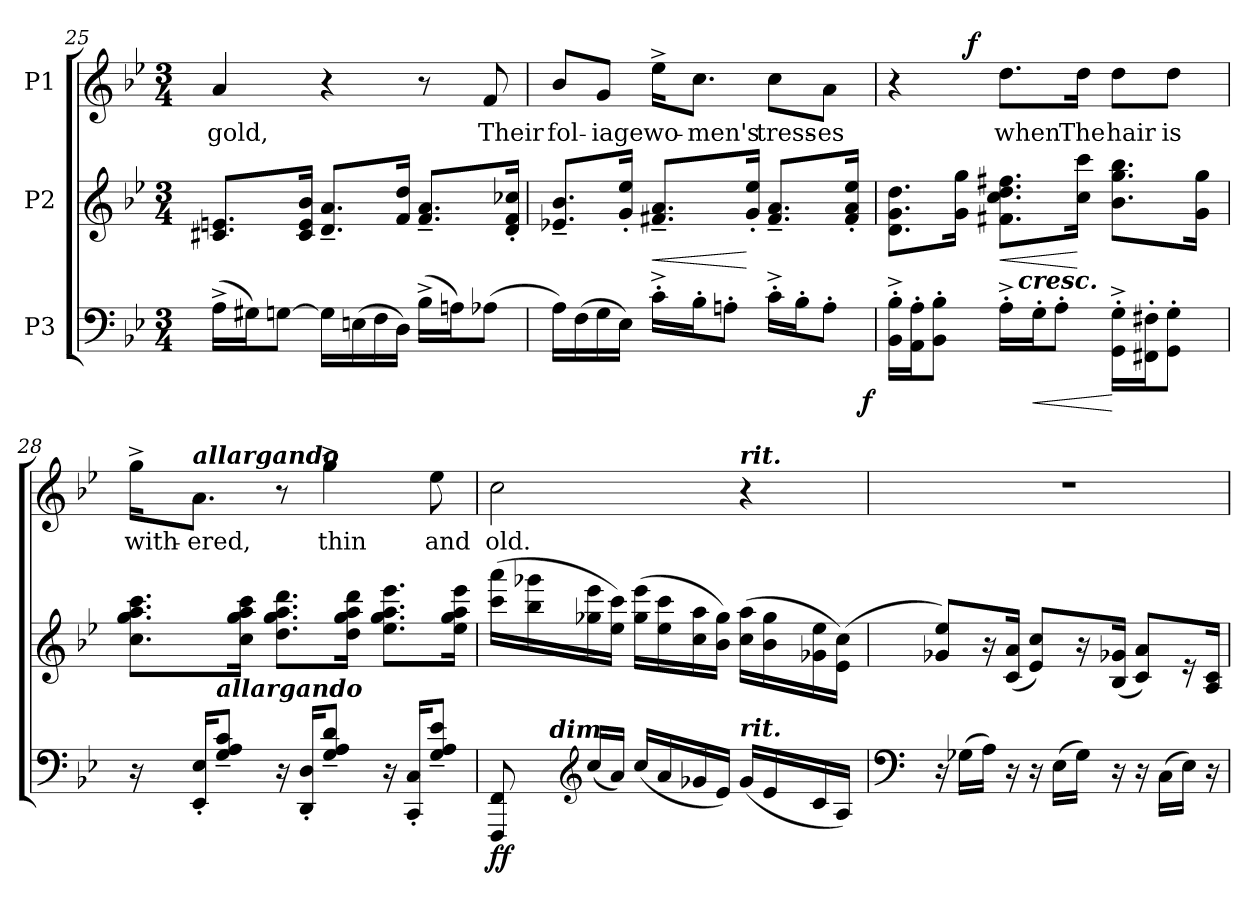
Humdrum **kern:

**kern	**dynam	**kern	**dynam	**kern	**text	**dynam
*part3	*part3	*part2	*part2	*part1	*part1	*part1
*staff3	*staff3	*staff2	*staff2	*staff1	*staff1	*staff1
*I"P3	*	*I"P2	*	*I"P1	*	*
*clefF4	*	*clefG2	*	*clefG2	*	*
*k[b-e-]	*	*k[b-e-]	*	*k[b-e-]	*	*
*B-:	*	*B-:	*	*B-:	*	*
*M3/4	*	*M3/4	*	*M3/4	*	*
=25	=25	=25	=25	=25	=25	=25
!	!	!	!	!	!LO:LY:b:color=#000000	!
(16A^i\LL	.	8.c#Xi/ 8.eniL	.	4ai/	gold,	.
16G#Xi\J)	.	.	.	.	.	.
[8Gni\J	.	.	.	.	.	.
.	.	16c#i/ 16ei 16b-iJk	.	.	.	.
16Gi\LL]	.	8.di/~ 8.ai~L	.	4r	.	.
(16Eni\	.	.	.	.	.	.
16Fi\	.	.	.	.	.	.
16Di\JJ)	.	16fi/ 16ddiJk	.	.	.	.
(16B-^i\LL	.	8.fi/~ 8.ai~L	.	8r	.	.
16Ani\J)	.	.	.	.	.	.
!	!	!	!	!	!LO:LY:b:color=#000000	!
(8A-Xi\J	.	.	.	8fi/	Their	.
.	.	16di/' 16fi' 16cc-Xi'Jk	.	.	.	.
!!LO:LB:g=z
=26	=26	=26	=26	=26	=26	=26
!	!	!	!	!	!LO:LY:b:color=#000000	!
*^	*	*	*	*	*	*
16Ai\LL)	2ryy	.	8.e-Xi/~ 8.b-i~L	.	8b-i/L	fol-	.
(16Fi\	.	.	.	.	.	.	.
!	!	!	!	!	!	!LO:LY:b:color=#000000	!
16Gi\	.	.	.	.	8gi/J	-iage	.
16E-i\JJ)	.	.	16gi/' 16ee-i'Jk	.	.	.	.
!	!	!	!	!LO:HP:b	!	!	!
!	!	!	!	!	!	!LO:LY:b:color=#000000	!
16c'^i\LL	.	.	8.f#Xi/~ 8.ai~L	<	16ee-^i\KL	wo-	.
!	!	!	!	!	!	!LO:LY:b:color=#000000	!
16B-'i\J	.	.	.	.	8.cci\J	-men's	.
8An'i\J	.	.	.	.	.	.	.
.	.	.	16gi/' 16ee-i'Jk	[	.	.	.
!	!	!	!	!	!	!LO:LY:b:color=#000000	!
16c'^i\LL	8ryy	.	8.f#i/~ 8.ai~L	.	8cci\L	tress-	.
16B-'i\J	.	.	.	.	.	.	.
!	!	!	!	!	!	!LO:LY:b:color=#000000	!
8A'i\J	16ryy	.	.	.	8ai\J	-es	.
.	32ryy	.	16f#i/' 16ai' 16ee-i'Jk	.	.	.	.
.	256ryy	.	.	.	.	.	.
.	64..ryy	f	.	.	.	.	.
=27	=27	=27	=27	=27	=27	=27	=27
*	*	*	*	*	*^	*	*
16BB-i\'^ 16B-i'^LL	4ryy	.	8.di\ 8.gi 8.ddiL	.	4r	8ryy	.	.
16AAi\' 16Ai'J	.	.	.	.	.	.	.	.
8BB-i\' 8B-i'J	.	.	.	.	.	16ryy	.	.
.	.	.	16gi\ 16ggiJk	.	.	64..ryy	.	.
.	.	.	.	.	.	2ryy	.	f
!	!	!	!	!LO:HP:b	!	!	!	!
!	!	!	!	!	!	!	!LO:LY:b:color=#000000	!
16A'^i\LL	64ryy	.	8.f#Xi\ 8.cci 8.ddi 8.ff#XiL	<	8.ddi\L	.	when	.
.	128...ryy	.	.	.	.	.	.	.
!	!LO:TX:a:Bi:t=cresc.	!	!	!	!	!	!	!
.	4ryy	.	.	.	.	.	.	.
!	!	!LO:HP:b	!	!	!	!	!	!
16G'i\J	.	<	.	.	.	.	.	.
8A'i\J	.	.	.	.	.	.	.	.
!	!	!	!	!	!	!	!LO:LY:b:color=#000000	!
.	.	.	16cci\ 16ccciJk	[	16ddi\Jk	.	The	.
!	!	!	!	!	!	!	!LO:LY:b:color=#000000	!
16GGi\'^ 16Gi'^LL	.	[	8.b-i\ 8.ggi 8.bb-iL	.	8ddi\L	.	hair	.
.	8ryy	.	.	.	.	.	.	.
16FF#Xi\' 16F#Xi'J	.	.	.	.	.	.	.	.
!	!	!	!	!	!	!	!LO:LY:b:color=#000000	!
8GGi\' 8Gi'J	.	.	.	.	8ddi\J	.	is	.
.	16ryy	.	.	.	.	.	.	.
.	.	.	16gi\ 16ggiJk	.	.	.	.	.
.	.	.	.	.	.	32ryy	.	.
.	32ryy	.	.	.	.	.	.	.
.	.	.	.	.	.	256ryy	.	.
.	1024ryy	.	.	.	.	.	.	.
*v	*v	*	*	*	*v	*v	*	*
!!LO:LB:g=z
=28	=28	=28	=28	=28	=28	=28
*^	*	*	*	*^	*	*
!	!	!	!	!	!	!	!LO:LY:b:color=#000000	!
*v	*v	*	*	*	*v	*v	*	*
16r	.	8.cci\ 8.ggi 8.aai 8.ccciL	.	16gg^i\KL	with-	.
!	!	!	!	!LO:TX:a:Bi:t=allargando	!	!
!	!	!	!	!	!LO:LY:b:color=#000000	!
16EE-i/' 16E-i'KL	.	.	.	8.ai\J	-ered,	.
!LO:TX:a:Bi:t=allargando	!	!	!	!	!	!
8Gi/~ 8Ai~ 8ci~J	.	.	.	.	.	.
.	.	16cci\ 16ggi 16aai 16ccciJk	.	.	.	.
16r	.	8.ddi\ 8.ggi 8.aai 8.dddiL	.	8r	.	.
16DDi/' 16Di'KL	.	.	.	.	.	.
!	!	!	!	!	!LO:LY:b:color=#000000	!
8Gi/~ 8Ai~ 8di~J	.	.	.	4gg^i\	thin	.
.	.	16ddi\ 16ggi 16aai 16dddiJk	.	.	.	.
16r	.	8.ee-i\ 8.ggi 8.aai 8.eee-iL	.	.	.	.
16CCi/' 16Ci'KL	.	.	.	.	.	.
!	!	!	!	!	!LO:LY:b:color=#000000	!
8Gi/~ 8Ai~ 8e-i~J	.	.	.	8ee-i\	and	.
.	.	16ee-i\ 16ggi 16aai 16eee-iJk	.	.	.	.
=29	=29	=29	=29	=29	=29	=29
!	!	!	!	!	!LO:LY:b:color=#000000	!
*^	*	*	*	*	*	*
8FFFi/ 8FFi	16ryy	ff	(16ccci\ 16aaaiLL	.	2cci\	old.	.
.	64ryy	.	16bb-i\ 16ggg-Xi	.	.	.	.
.	128ryy	.	.	.	.	.	.
.	256ryy	.	.	.	.	.	.
.	1024ryy	.	.	.	.	.	.
!	!LO:TX:a:Bi:t=dim.	!	!	!	!	!	!
.	2ryy	.	.	.	.	.	.
*clefG2	*	*	*	*	*	*	*
(16cci/LL	.	.	16gg-Xi\ 16eee-i	.	.	.	.
16ai/JJ)	.	.	16ee-i\ 16ccciJJ)	.	.	.	.
(16cci/LL	.	.	(16gg-i\ 16eee-iLL	.	.	.	.
16ai/	.	.	16ee-i\ 16ccci	.	.	.	.
16g-Xi/	.	.	16cci\ 16aai	.	.	.	.
16e-i/JJ)	.	.	16b-i\ 16gg-iJJ)	.	.	.	.
!	!	!	!	!	!LO:TX:a:Bi:t=rit.	!	!
!LO:TX:a:Bi:t=rit.	!	!	!	!	!	!	!
(16g-i/LL	.	.	(16cci\ 16aaiLL	.	4r	.	.
16e-i/	.	.	16b-i\ 16gg-i	.	.	.	.
.	8ryy	.	.	.	.	.	.
16ci/	.	.	16g-Xi\ 16ee-i	.	.	.	.
16Ai/JJ)	.	.	(16e-i\ 16cciJJ)	.	.	.	.
.	32ryy	.	.	.	.	.	.
.	512.ryy	.	.	.	.	.	.
*v	*v	*	*	*	*	*	*
=30	=30	=30	=30	=30	=30	=30
*clefF4	*	*	*	*	*	*
*^	*	*	*	*	*	*
!	!	!	!	!	!LO:N:vis=1	!	!
*v	*v	*	*	*	*	*	*
16r	.	8g-Xi/ 8ee-iL)	.	2.r	.	.
(16G-Xi\LL	.	.	.	.	.	.
16Ai\JJ)	.	16r	.	.	.	.
16r	.	(16ci/ 16aiJk	.	.	.	.
16r	.	8e-i/ 8cciL)	.	.	.	.
(16E-i\LL	.	.	.	.	.	.
16G-i\JJ)	.	16r	.	.	.	.
16r	.	(16B-i/ 16g-XiJk	.	.	.	.
16r	.	8ci/ 8aiL)	.	.	.	.
(16Ci\LL	.	.	.	.	.	.
16E-i\JJ)	.	16r	.	.	.	.
16r	.	16Ai/ 16ciJk	.	.	.	.
=	=	=	=	=	=	=
*-	*-	*-	*-	*-	*-	*-
